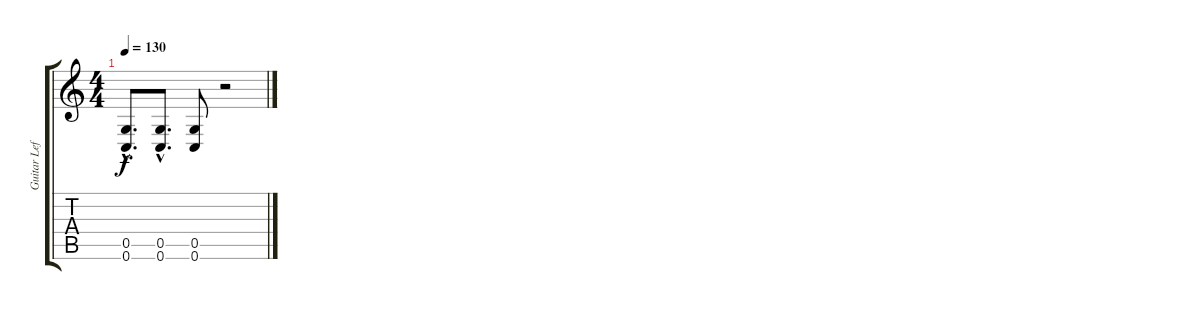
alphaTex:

\track ("Guitar Left" "Guitar Lef") {instrument distortionguitar}
\staff {score tabs}
\tuning (D4 A3 F3 C3 G2 C2) {hide}
\ts (4 4)
\tempo 130
\clef g2
\ks c
(0.5{hac} 0.6{hac}).8{d dy f instrument distortionguitar} (0.5{hac} 0.6{hac}).8{d} (0.5 0.6).8 r.2
